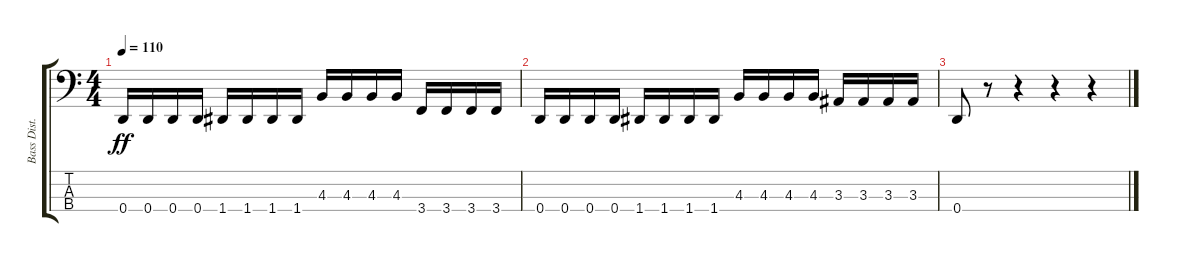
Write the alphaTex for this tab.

\track ("Bass Dist." "Bass Dist.") {instrument overdrivenguitar}
\staff {score tabs}
\tuning (F2 C2 G1 D1) {hide}
\ts (4 4)
\tempo 110
\clef f4
\ks c
0.4.16{dy ff} 0.4.16 0.4.16 0.4.16 1.4.16 1.4.16 1.4.16 1.4.16 4.3.16 4.3.16 4.3.16 4.3.16 3.4.16 3.4.16 3.4.16 3.4.16 |
0.4.16 0.4.16 0.4.16 0.4.16 1.4.16 1.4.16 1.4.16 1.4.16 4.3.16 4.3.16 4.3.16 4.3.16 3.3.16 3.3.16 3.3.16 3.3.16 |
0.4.8 r.8 r.4 r.4 r.4
